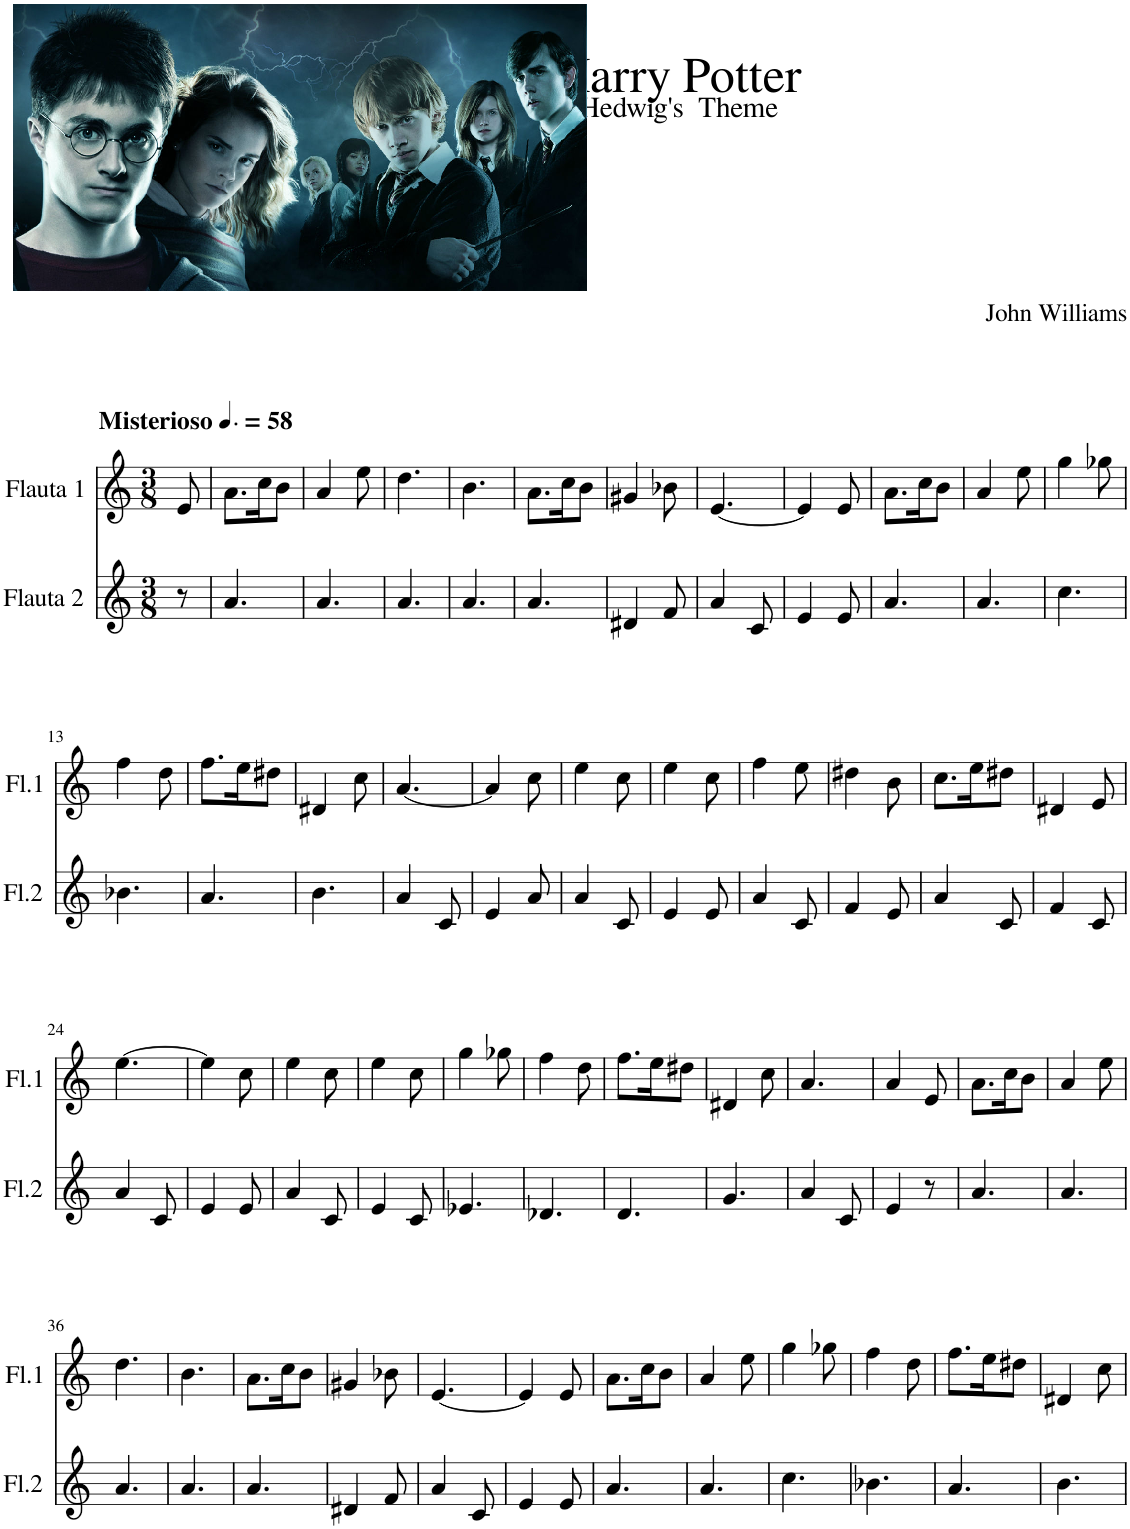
**kern	**kern
*part2	*part1
*staff2	*staff1
*I"Flauta 2	*I"Flauta 1
*I'Fl.2	*I'Fl.1
*clefG2	*clefG2
*k[]	*k[]
*M3/8	*M3/8
*MM87	*MM87
=1	=1
!	!LO:TX:a:B:t=Misterioso
8r	8e/
=2	=2
4.a/	8.a\L
.	16cc\K
.	8b\J
=3	=3
4.a/	4a/
.	8ee\
=4	=4
4.a/	4.dd\
=5	=5
4.a/	4.b\
=6	=6
4.a/	8.a\L
.	16cc\K
.	8b\J
=7	=7
4d#X/	4g#X/
8f/	8b-X\
=8	=8
4a/	[4.e/
8c/	.
=9	=9
4e/	4e/]
8e/	8e/
=10	=10
4.a/	8.a\L
.	16cc\K
.	8b\J
=11	=11
4.a/	4a/
.	8ee\
=12	=12
4.cc\	4gg\
.	8gg-X\
!!LO:LB:g=z
=13	=13
4.b-X\	4ff\
.	8dd\
=14	=14
4.a/	8.ff\L
.	16ee\K
.	8dd#X\J
=15	=15
4.b\	4d#X/
.	8cc\
=16	=16
4a/	[4.a/
8c/	.
=17	=17
4e/	4a/]
8a/	8cc\
=18	=18
4a/	4ee\
8c/	8cc\
=19	=19
4e/	4ee\
8e/	8cc\
=20	=20
4a/	4ff\
8c/	8ee\
=21	=21
4f/	4dd#X\
8e/	8b\
=22	=22
4a/	8.cc\L
.	16ee\K
8c/	8dd#X\J
=23	=23
4f/	4d#X/
8c/	8e/
!!LO:LB:g=z
=24	=24
4a/	[4.ee\
8c/	.
=25	=25
4e/	4ee\]
8e/	8cc\
=26	=26
4a/	4ee\
8c/	8cc\
=27	=27
4e/	4ee\
8c/	8cc\
=28	=28
4.e-X/	4gg\
.	8gg-X\
=29	=29
4.d-X/	4ff\
.	8dd\
=30	=30
4.d/	8.ff\L
.	16ee\K
.	8dd#X\J
=31	=31
4.g/	4d#X/
.	8cc\
=32	=32
4a/	4.a/
8c/	.
=33	=33
4e/	4a/
8r	8e/
=34	=34
4.a/	8.a\L
.	16cc\K
.	8b\J
=35	=35
4.a/	4a/
.	8ee\
!!LO:LB:g=z
=36	=36
4.a/	4.dd\
=37	=37
4.a/	4.b\
=38	=38
4.a/	8.a\L
.	16cc\K
.	8b\J
=39	=39
4d#X/	4g#X/
8f/	8b-X\
=40	=40
4a/	[4.e/
8c/	.
=41	=41
4e/	4e/]
8e/	8e/
=42	=42
4.a/	8.a\L
.	16cc\K
.	8b\J
=43	=43
4.a/	4a/
.	8ee\
=44	=44
4.cc\	4gg\
.	8gg-X\
=45	=45
4.b-X\	4ff\
.	8dd\
=46	=46
4.a/	8.ff\L
.	16ee\K
.	8dd#X\J
=47	=47
4.b\	4d#X/
.	8cc\
=	=
*-	*-
